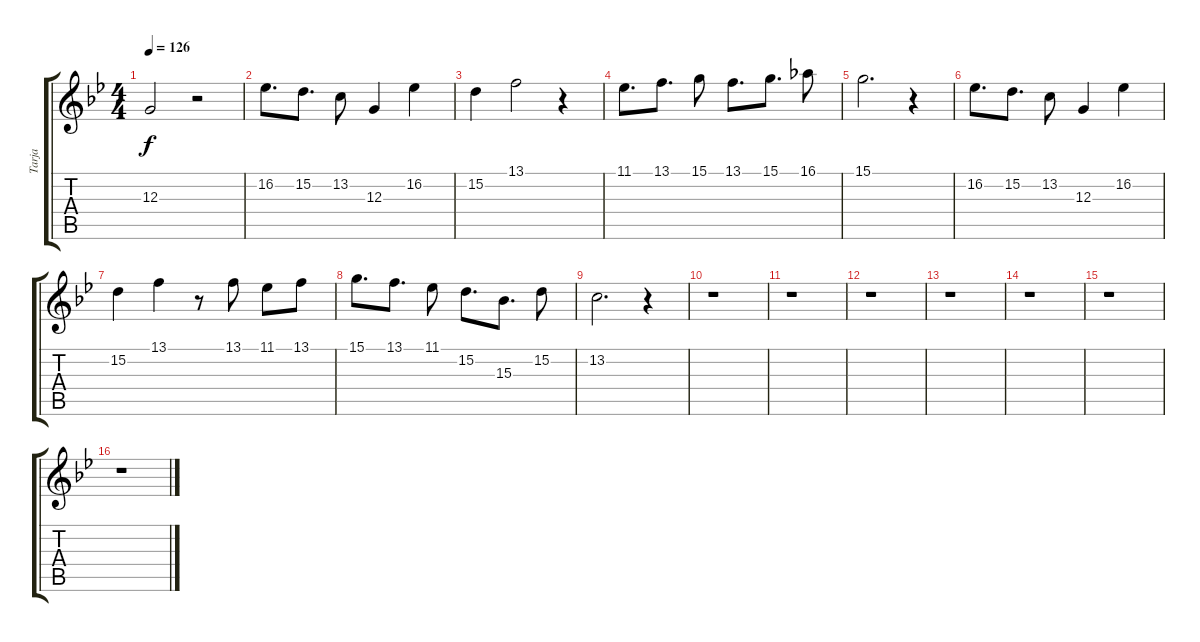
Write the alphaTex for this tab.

\track ("Tarja" "Tarja") {instrument synthvoice}
\staff {score tabs}
\tuning (E4 B3 G3 D3 A2 E2) {hide}
\ts (4 4)
\tempo 126
\clef g2
\ks gminor
12.3.2{dy f} r.2 |
16.2.8{d} 15.2.8{d} 13.2.8 12.3.4 16.2.4 |
15.2.4 13.1.2 r.4 |
11.1.8{d} 13.1.8{d} 15.1.8 13.1.8{d} 15.1.8{d} 16.1.8 |
15.1.2{d} r.4 |
16.2.8{d} 15.2.8{d} 13.2.8 12.3.4 16.2.4 |
15.2.4 13.1.4 r.8 13.1.8 11.1.8 13.1.8 |
15.1.8{d} 13.1.8{d} 11.1.8 15.2.8{d} 15.3.8{d} 15.2.8 |
13.2.2{d} r.4 |
r.1 |
r.1 |
r.1 |
r.1 |
r.1 |
r.1 |
r.1
